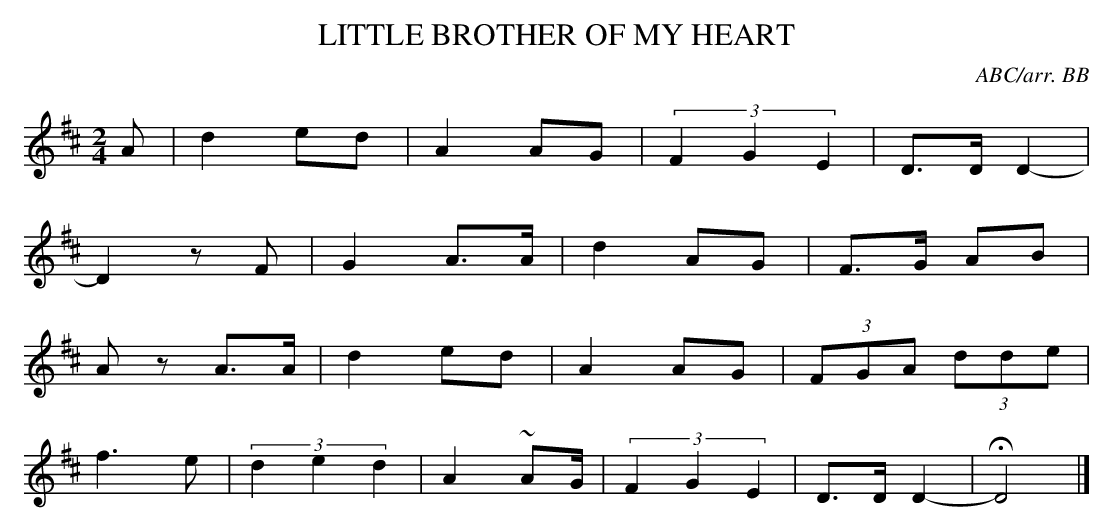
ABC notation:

X:1
T:LITTLE BROTHER OF MY HEART
Y:"plaintively"
C:ABC/arr. BB
L:1/8
M:2/4
K:D
A|d2 ed|A2 AG|(3F2G2E2|D>D D2-|
D2 zF|G2 A>A|d2 AG|F>G AB|
Az A>A|d2 ed|A2 AG|(3FGA (3dde|
f3 e|(3d2e2d2|A2 ~A2/G/|(3F2G2E2|\
D>D D2-|HD4|]
